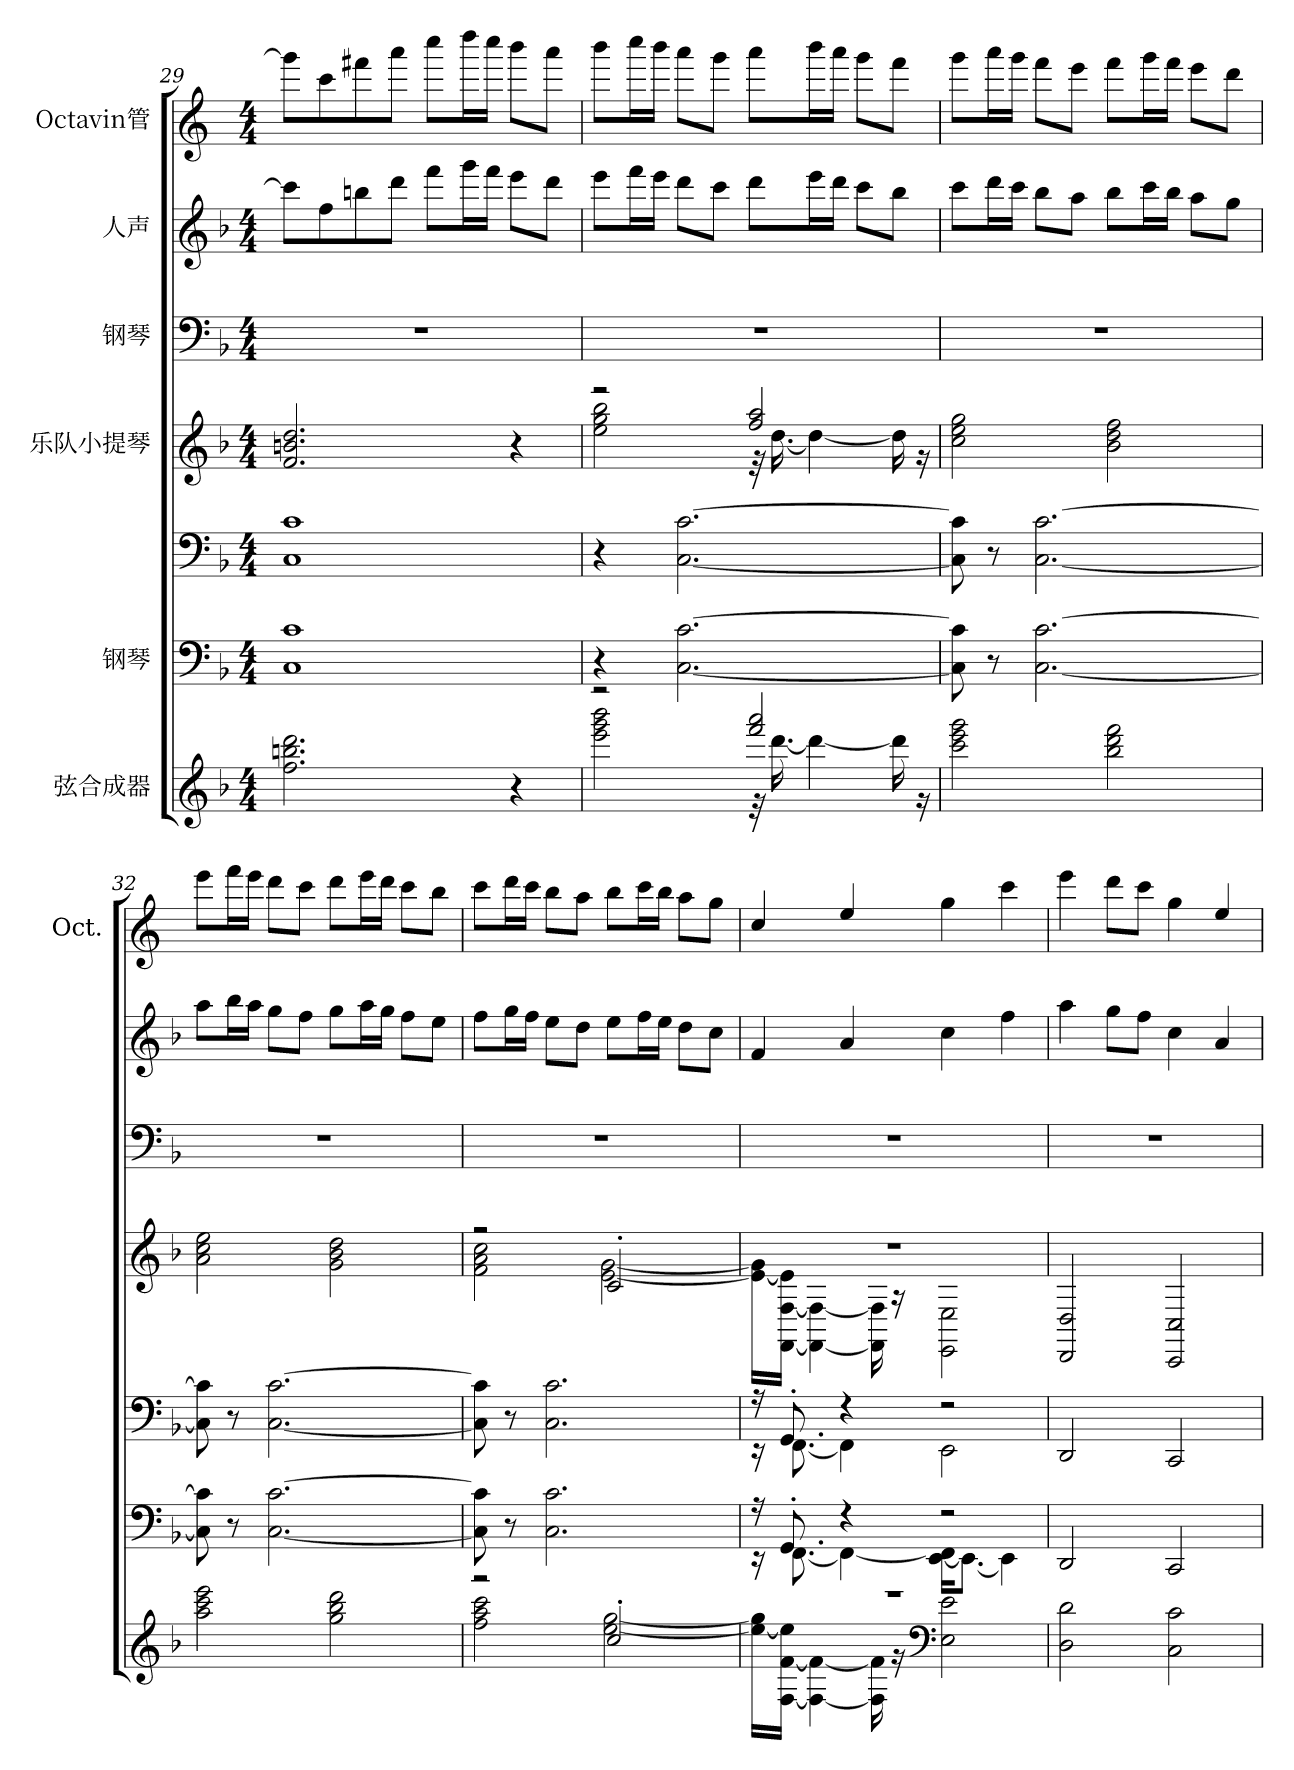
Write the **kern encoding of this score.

**kern	**kern	**kern	**kern	**kern	**kern	**kern
*part6	*part5	*part5	*part4	*part3	*part2	*part1
*staff7	*staff6	*staff5	*staff4	*staff3	*staff2	*staff1
*I"弦合成器	*I"钢琴	*	*I"乐队小提琴	*I"钢琴	*I"人声	*I"Octavin管
*	*	*	*	*	*	*I'Oct.
*clefG2	*clefF4	*clefF4	*clefG2	*clefF4	*clefG2	*clefG2
*	*	*	*	*	*	*ITrd4c7
*k[b-]	*k[b-]	*k[b-]	*k[b-]	*k[b-]	*k[b-]	*k[b-]
*M4/4	*M4/4	*M4/4	*M4/4	*M4/4	*M4/4	*M4/4
=29	=29	=29	=29	=29	=29	=29
2.ff\ 2.bbn\ 2.ddd\	1C 1c	1C 1c	2.f/ 2.bn/ 2.dd/	1r	8ccc\L]	8ccc\L]
.	.	.	.	.	8ff\	8ff\
.	.	.	.	.	8bbn\	8bbn\
.	.	.	.	.	8ddd\J	8ddd\J
.	.	.	.	.	8fff\L	8fff\L
.	.	.	.	.	16ggg\L	16ggg\L
.	.	.	.	.	16fff\JJ	16fff\JJ
4r	.	.	4r	.	8eee\L	8eee\L
.	.	.	.	.	8ddd\J	8ddd\J
!!LO:PB:g=z
=30	=30	=30	=30	=30	=30	=30
*^	*	*	*^	*	*	*
2r	2eee\ 2ggg\ 2bbb-\	4r	4r	2r	2ee\ 2gg\ 2bb-\	1r	8eee\L	8eee\L
.	.	.	.	.	.	.	16fff\L	16fff\L
.	.	.	.	.	.	.	16eee\JJ	16eee\JJ
.	.	[2.C\ [2.c\	[2.C\ [2.c\	.	.	.	8ddd\L	8ddd\L
.	.	.	.	.	.	.	8ccc\J	8ccc\J
2fff/ 2aaa/	32r	.	.	2ff/ 2aa/	32r	.	8ddd\L	8ddd\L
.	[16.ddd\	.	.	.	[16.dd\	.	.	.
.	4ddd\_	.	.	.	4dd\_	.	16eee\L	16eee\L
.	.	.	.	.	.	.	16ddd\JJ	16ddd\JJ
.	.	.	.	.	.	.	8ccc\L	8ccc\L
.	16ddd\]	.	.	.	16dd\]	.	8bb-\J	8bb-\J
.	16r	.	.	.	16r	.	.	.
*v	*v	*	*	*v	*v	*	*	*
=31	=31	=31	=31	=31	=31	=31
2ccc\ 2eee\ 2ggg\	8C\] 8c\]	8C\] 8c\]	2cc\ 2ee\ 2gg\	1r	8ccc\L	8ccc\L
.	8r	8r	.	.	16ddd\L	16ddd\L
.	.	.	.	.	16ccc\JJ	16ccc\JJ
.	[2.C\ [2.c\	[2.C\ [2.c\	.	.	8bb-\L	8bb-\L
.	.	.	.	.	8aa\J	8aa\J
2bb-\ 2ddd\ 2fff\	.	.	2b-\ 2dd\ 2ff\	.	8bb-\L	8bb-\L
.	.	.	.	.	16ccc\L	16ccc\L
.	.	.	.	.	16bb-\JJ	16bb-\JJ
.	.	.	.	.	8aa\L	8aa\L
.	.	.	.	.	8gg\J	8gg\J
=32	=32	=32	=32	=32	=32	=32
2aa\ 2ccc\ 2eee\	8C\] 8c\]	8C\] 8c\]	2a\ 2cc\ 2ee\	1r	8aa\L	8aa\L
.	8r	8r	.	.	16bb-\L	16bb-\L
.	.	.	.	.	16aa\JJ	16aa\JJ
.	[2.C\ [2.c\	[2.C\ [2.c\	.	.	8gg\L	8gg\L
.	.	.	.	.	8ff\J	8ff\J
2gg\ 2bb-\ 2ddd\	.	.	2g\ 2b-\ 2dd\	.	8gg\L	8gg\L
.	.	.	.	.	16aa\L	16aa\L
.	.	.	.	.	16gg\JJ	16gg\JJ
.	.	.	.	.	8ff\L	8ff\L
.	.	.	.	.	8ee\J	8ee\J
!!LO:PB:g=z
=33	=33	=33	=33	=33	=33	=33
*^	*	*	*^	*	*	*
2r	2ff\ 2aa\ 2ccc\	8C\] 8c\]	8C\] 8c\]	2r	2f\ 2a\ 2cc\	1r	8ff\L	8ff\L
.	.	8r	8r	.	.	.	16gg\L	16gg\L
.	.	.	.	.	.	.	16ff\JJ	16ff\JJ
.	.	2.C\ 2.c\	2.C\ 2.c\	.	.	.	8ee\L	8ee\L
.	.	.	.	.	.	.	8dd\J	8dd\J
2cc'/	[2ee\ [2gg\	.	.	2c'/	[2e\ [2g\	.	8ee\L	8ee\L
.	.	.	.	.	.	.	16ff\L	16ff\L
.	.	.	.	.	.	.	16ee\JJ	16ee\JJ
.	.	.	.	.	.	.	8dd\L	8dd\L
.	.	.	.	.	.	.	8cc\J	8cc\J
=34	=34	=34	=34	=34	=34	=34	=34	=34
*	*	*^	*^	*	*	*	*	*
1r	16ee\_ 16gg\]LL	16r	16r	16r	16r	1r	16e\_ 16g\]LL	1r	4f/	4f/
.	[16F\ [16f\ 16ee\]JJ	8.GG'/	[8.FF\	8.GG'/	[8.FF\	.	[16FF\ [16F\ 16e\]JJ	.	.	.
.	4F\_ 4f\_	.	.	.	.	.	4FF\_ 4F\_	.	.	.
.	.	4r	4FF\_	4r	4FF\]	.	.	.	4a/	4a/
.	16F\] 16f\]	.	.	.	.	.	16FF\] 16F\]	.	.	.
.	16r	.	.	.	.	.	16r	.	.	.
*clefF4	*	*	*	*	*	*	*	*	*	*
.	2E\ 2e\	2r	[16EE\ 16FF\]KL	2r	2EE\	.	2EE\ 2E\	.	4cc\	4cc\
.	.	.	8.EE\J_	.	.	.	.	.	.	.
.	.	.	4EE\]	.	.	.	.	.	4ff\	4ff\
*v	*v	*	*	*	*	*v	*v	*	*	*
*	*v	*v	*	*	*	*	*	*
*	*	*v	*v	*	*	*	*
=35	=35	=35	=35	=35	=35	=35
2D\ 2d\	2DD/	2DD/	2DD/ 2D/	1r	4aa\	4aa\
.	.	.	.	.	8gg\L	8gg\L
.	.	.	.	.	8ff\J	8ff\J
2C\ 2c\	2CC/	2CC/	2CC/ 2C/	.	4cc\	4cc\
.	.	.	.	.	4a/	4a/
=	=	=	=	=	=	=
*-	*-	*-	*-	*-	*-	*-
